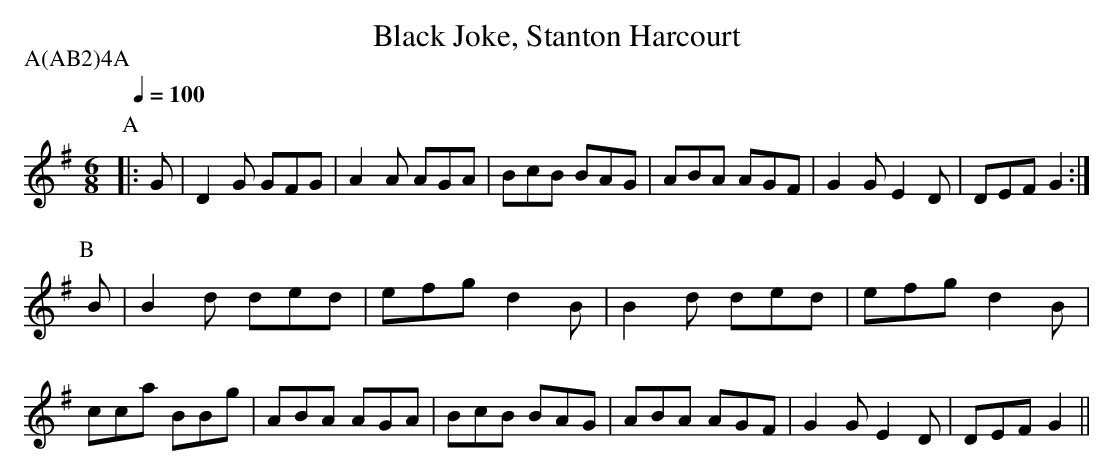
X:1
T:Black Joke, Stanton Harcourt
M:6/8
L:1/8
Q:1/4=100
P:A(AB2)4A
K:G
P:A
|:G|\
D2G GFG|A2A AGA|BcB BAG|ABA AGF|G2G E2D|DEF G2:|
P:B
B|\
B2d ded|efg d2B|B2d ded|efg d2B|
cca BBg|ABA AGA|BcB BAG|ABA AGF|G2G E2D|DEF G2||
